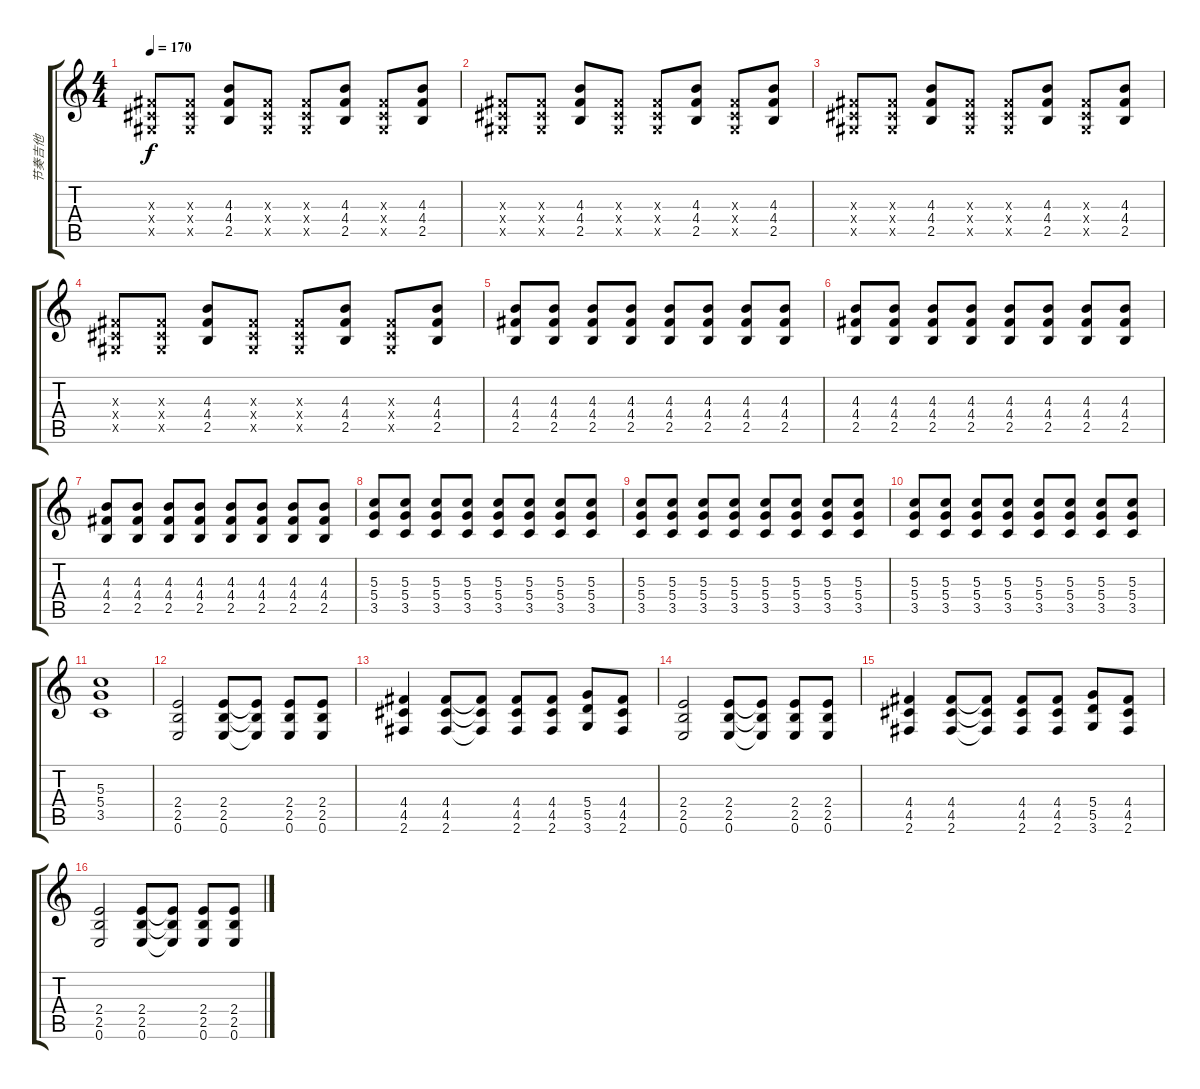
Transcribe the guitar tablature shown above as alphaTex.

\track ("节奏吉他" "节奏吉他") {instrument overdrivenguitar}
\staff {score tabs}
\tuning (E4 B3 G3 D3 A2 E2) {hide}
\ts (4 4)
\tempo 170
\clef g2
\ks c
(-1.3{x} -1.4{x} -1.5{x}).8{dy f} (-1.3{x} -1.4{x} -1.5{x}).8 (4.3 4.4 2.5).8 (-1.3{x} -1.4{x} -1.5{x}).8 (-1.3{x} -1.4{x} -1.5{x}).8 (4.3 4.4 2.5).8 (-1.3{x} -1.4{x} -1.5{x}).8 (4.3 4.4 2.5).8 |
(-1.3{x} -1.4{x} -1.5{x}).8 (-1.3{x} -1.4{x} -1.5{x}).8 (4.3 4.4 2.5).8 (-1.3{x} -1.4{x} -1.5{x}).8 (-1.3{x} -1.4{x} -1.5{x}).8 (4.3 4.4 2.5).8 (-1.3{x} -1.4{x} -1.5{x}).8 (4.3 4.4 2.5).8 |
(-1.3{x} -1.4{x} -1.5{x}).8 (-1.3{x} -1.4{x} -1.5{x}).8 (4.3 4.4 2.5).8 (-1.3{x} -1.4{x} -1.5{x}).8 (-1.3{x} -1.4{x} -1.5{x}).8 (4.3 4.4 2.5).8 (-1.3{x} -1.4{x} -1.5{x}).8 (4.3 4.4 2.5).8 |
(-1.3{x} -1.4{x} -1.5{x}).8 (-1.3{x} -1.4{x} -1.5{x}).8 (4.3 4.4 2.5).8 (-1.3{x} -1.4{x} -1.5{x}).8 (-1.3{x} -1.4{x} -1.5{x}).8 (4.3 4.4 2.5).8 (-1.3{x} -1.4{x} -1.5{x}).8 (4.3 4.4 2.5).8 |
(4.3 4.4 2.5).8 (4.3 4.4 2.5).8 (4.3 4.4 2.5).8 (4.3 4.4 2.5).8 (4.3 4.4 2.5).8 (4.3 4.4 2.5).8 (4.3 4.4 2.5).8 (4.3 4.4 2.5).8 |
(4.3 4.4 2.5).8 (4.3 4.4 2.5).8 (4.3 4.4 2.5).8 (4.3 4.4 2.5).8 (4.3 4.4 2.5).8 (4.3 4.4 2.5).8 (4.3 4.4 2.5).8 (4.3 4.4 2.5).8 |
(4.3 4.4 2.5).8 (4.3 4.4 2.5).8 (4.3 4.4 2.5).8 (4.3 4.4 2.5).8 (4.3 4.4 2.5).8 (4.3 4.4 2.5).8 (4.3 4.4 2.5).8 (4.3 4.4 2.5).8 |
(5.3 5.4 3.5).8 (5.3 5.4 3.5).8 (5.3 5.4 3.5).8 (5.3 5.4 3.5).8 (5.3 5.4 3.5).8 (5.3 5.4 3.5).8 (5.3 5.4 3.5).8 (5.3 5.4 3.5).8 |
(5.3 5.4 3.5).8 (5.3 5.4 3.5).8 (5.3 5.4 3.5).8 (5.3 5.4 3.5).8 (5.3 5.4 3.5).8 (5.3 5.4 3.5).8 (5.3 5.4 3.5).8 (5.3 5.4 3.5).8 |
(5.3 5.4 3.5).8 (5.3 5.4 3.5).8 (5.3 5.4 3.5).8 (5.3 5.4 3.5).8 (5.3 5.4 3.5).8 (5.3 5.4 3.5).8 (5.3 5.4 3.5).8 (5.3 5.4 3.5).8 |
(5.3 5.4 3.5).1 |
(2.4 2.5 0.6).2 (2.4 2.5 0.6).8 (2.4{t} 2.5{t} 0.6{t}).8 (2.4 2.5 0.6).8 (2.4 2.5 0.6).8 |
(4.4 4.5 2.6).4 (4.4 4.5 2.6).8 (4.4{t} 4.5{t} 2.6{t}).8 (4.4 4.5 2.6).8 (4.4 4.5 2.6).8 (5.4 5.5 3.6).8 (4.4 4.5 2.6).8 |
(2.4 2.5 0.6).2 (2.4 2.5 0.6).8 (2.4{t} 2.5{t} 0.6{t}).8 (2.4 2.5 0.6).8 (2.4 2.5 0.6).8 |
(4.4 4.5 2.6).4 (4.4 4.5 2.6).8 (4.4{t} 4.5{t} 2.6{t}).8 (4.4 4.5 2.6).8 (4.4 4.5 2.6).8 (5.4 5.5 3.6).8 (4.4 4.5 2.6).8 |
(2.4 2.5 0.6).2 (2.4 2.5 0.6).8 (2.4{t} 2.5{t} 0.6{t}).8 (2.4 2.5 0.6).8 (2.4 2.5 0.6).8
